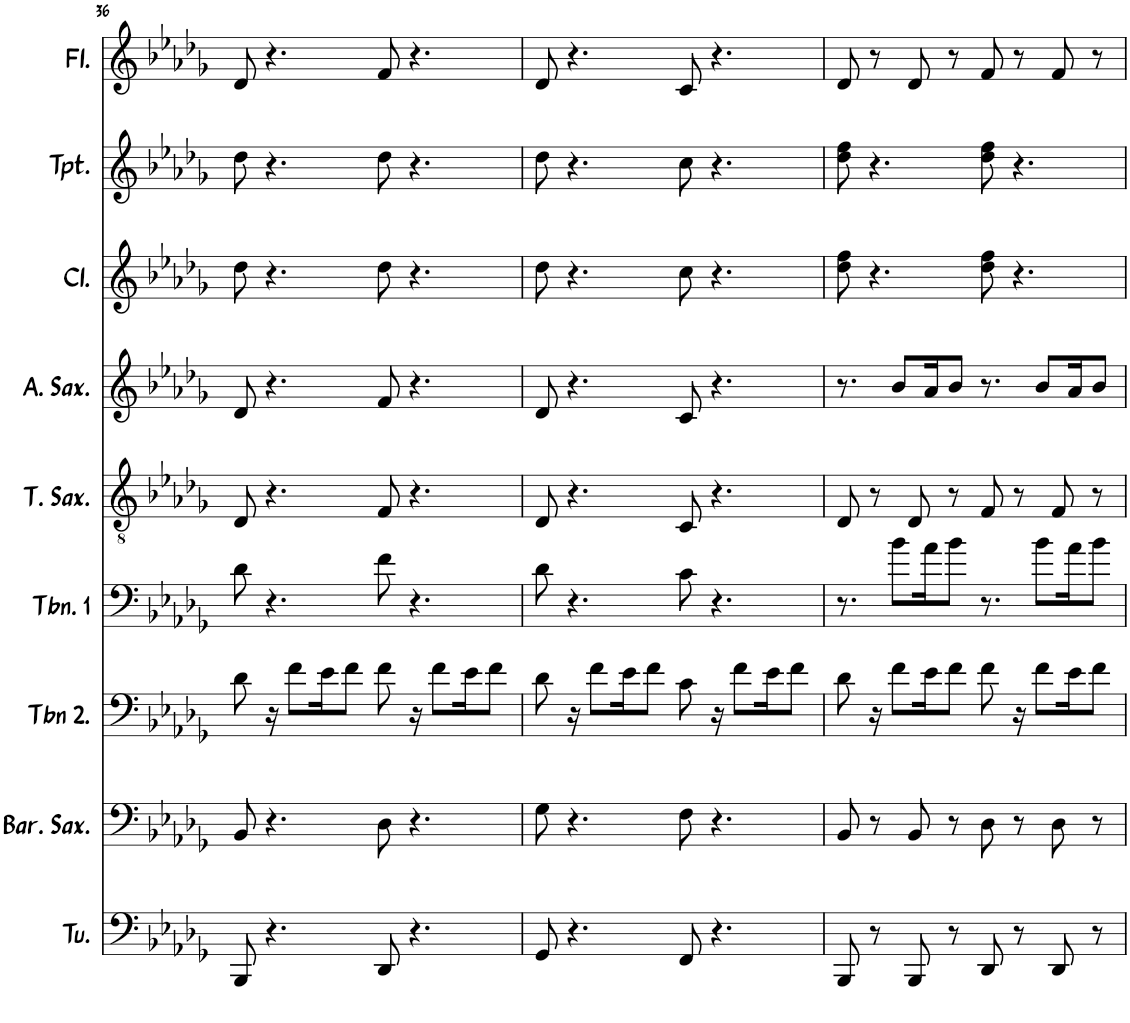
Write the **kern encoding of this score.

**kern	**kern	**kern	**kern	**kern	**kern	**kern	**kern	**kern
*part9	*part8	*part7	*part6	*part5	*part4	*part3	*part2	*part1
*staff9	*staff8	*staff7	*staff6	*staff5	*staff4	*staff3	*staff2	*staff1
*I"Tuba	*I"Baritone Saxophone	*I"Trombone 2	*I"Trombone 1	*I"Tenor Saxophone	*I"Alto Saxophone	*I"Clarinet	*I"Trumpet	*I"Flute
*I'Tu.	*I'Bar. Sax.	*I'Tbn 2.	*I'Tbn. 1	*I'T. Sax.	*I'A. Sax.	*I'Cl.	*I'Tpt.	*I'Fl.
!!LO:PB:g=z
*clefF4	*clefF4	*clefF4	*clefF4	*clefGv2	*clefG2	*clefG2	*clefG2	*clefG2
*	*ITrd12c21	*	*	*ITrd8c14	*ITrd5c9	*ITrd1c2	*ITrd1c2	*
*k[b-e-a-d-g-]	*k[b-e-a-d-g-]	*k[b-e-a-d-g-]	*k[b-e-a-d-g-]	*k[b-e-a-d-g-]	*k[b-e-a-d-g-]	*k[b-e-a-d-g-]	*k[b-e-a-d-g-]	*k[b-e-a-d-g-]
*M4/4	*M4/4	*M4/4	*M4/4	*M4/4	*M4/4	*M4/4	*M4/4	*M4/4
=36	=36	=36	=36	=36	=36	=36	=36	=36
8BBB-/	8BB-/	8d-\	8d-\	8D-/	8d-/	8dd-\	8dd-\	8d-/
4.r	4.r	16r	4.r	4.r	4.r	4.r	4.r	4.r
.	.	8f\L	.	.	.	.	.	.
.	.	16e-\K	.	.	.	.	.	.
.	.	8f\J	.	.	.	.	.	.
8DD-/	8D-\	8f\	8f\	8F/	8f/	8dd-\	8dd-\	8f/
4.r	4.r	16r	4.r	4.r	4.r	4.r	4.r	4.r
.	.	8f\L	.	.	.	.	.	.
.	.	16e-\K	.	.	.	.	.	.
.	.	8f\J	.	.	.	.	.	.
=37	=37	=37	=37	=37	=37	=37	=37	=37
8GG-/	8G-\	8d-\	8d-\	8D-/	8d-/	8dd-\	8dd-\	8d-/
4.r	4.r	16r	4.r	4.r	4.r	4.r	4.r	4.r
.	.	8f\L	.	.	.	.	.	.
.	.	16e-\K	.	.	.	.	.	.
.	.	8f\J	.	.	.	.	.	.
8FF/	8F\	8c\	8c\	8C/	8c/	8cc\	8cc\	8c/
4.r	4.r	16r	4.r	4.r	4.r	4.r	4.r	4.r
.	.	8f\L	.	.	.	.	.	.
.	.	16e-\K	.	.	.	.	.	.
.	.	8f\J	.	.	.	.	.	.
=38	=38	=38	=38	=38	=38	=38	=38	=38
8BBB-/	8BB-/	8d-\	8.r	8D-/	8.r	8dd-\ 8ff\	8dd-\ 8ff\	8d-/
8r	8r	16r	.	8r	.	4.r	4.r	8r
.	.	8f\L	8b-\L	.	8b-/L	.	.	.
8BBB-/	8BB-/	.	.	8D-/	.	.	.	8d-/
.	.	16e-\K	16a-\K	.	16a-/K	.	.	.
8r	8r	8f\J	8b-\J	8r	8b-/J	.	.	8r
8DD-/	8D-\	8f\	8.r	8F/	8.r	8dd-\ 8ff\	8dd-\ 8ff\	8f/
8r	8r	16r	.	8r	.	4.r	4.r	8r
.	.	8f\L	8b-\L	.	8b-/L	.	.	.
8DD-/	8D-\	.	.	8F/	.	.	.	8f/
.	.	16e-\K	16a-\K	.	16a-/K	.	.	.
8r	8r	8f\J	8b-\J	8r	8b-/J	.	.	8r
=	=	=	=	=	=	=	=	=
*-	*-	*-	*-	*-	*-	*-	*-	*-
